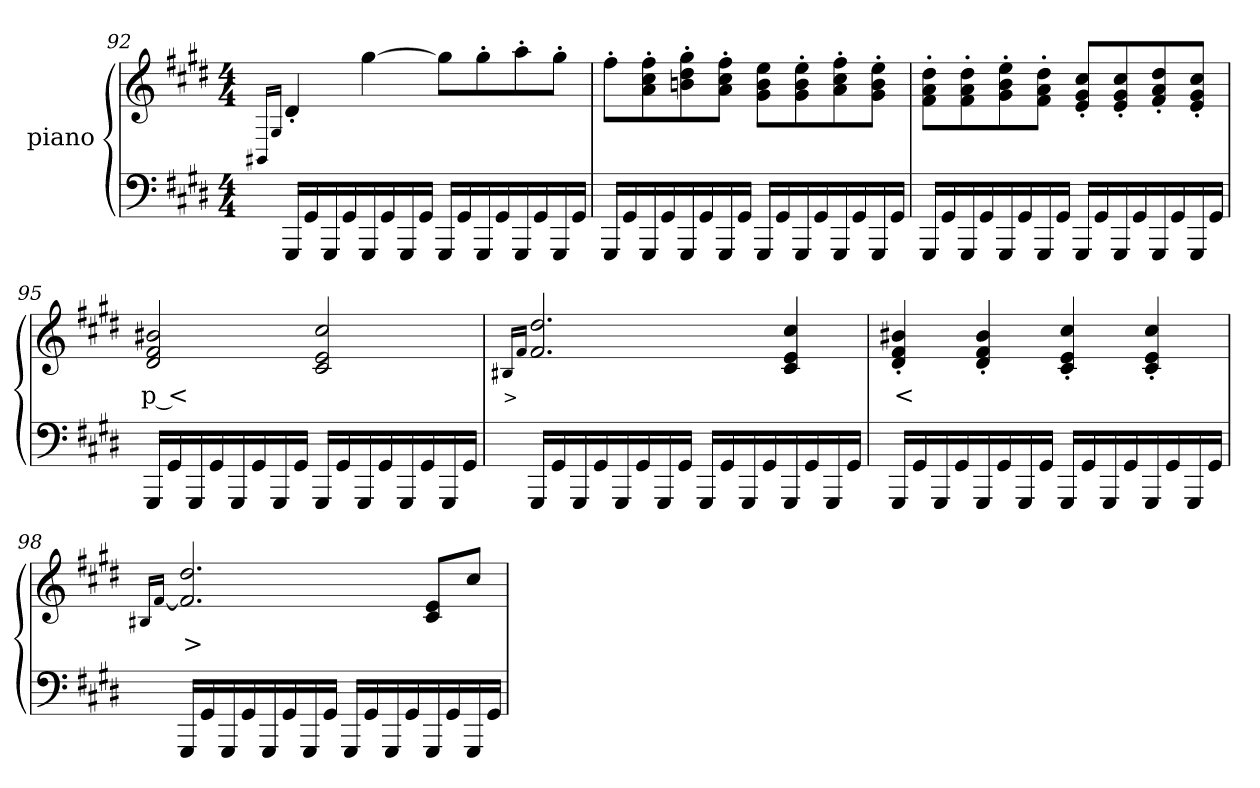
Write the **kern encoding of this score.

**kern	**kern	**text
*part2	*part1	*part1
*staff2	*staff1	*staff1
*	*I"piano	*
*clefF4	*clefG2	*
*k[f#c#g#d#]	*k[f#c#g#d#]	*
*c#:	*c#:	*
*M4/4	*M4/4	*
=92	=92	=92
.	16qBB#XLL	.
.	16qG#JJ	.
16GGG#LL	4d#'>	.
16GG#	.	.
16GGG#	.	.
16GG#	.	.
16GGG#	[4gg#	.
16GG#	.	.
16GGG#	.	.
16GG#JJ	.	.
16GGG#LL	8gg#L]	.
16GG#	.	.
16GGG#	8gg#'>	.
16GG#	.	.
16GGG#	8aa'>	.
16GG#	.	.
16GGG#	8gg#'>J	.
16GG#JJ	.	.
=93	=93	=93
16GGG#LL	8ff#'>L	.
16GG#	.	.
16GGG#	8a'> 8cc#'> 8ff#'>	.
16GG#	.	.
16GGG#	8bn'> 8dd#'> 8gg#'>	.
16GG#	.	.
16GGG#	8a'> 8cc#'> 8ff#'>J	.
16GG#JJ	.	.
16GGG#LL	8g# 8b 8eeL	.
16GG#	.	.
16GGG#	8g#'> 8b'> 8ee'>	.
16GG#	.	.
16GGG#	8a'> 8cc#'> 8ff#'>	.
16GG#	.	.
16GGG#	8g#'> 8b'> 8ee'>J	.
16GG#JJ	.	.
=94	=94	=94
16GGG#LL	8f#'> 8a'> 8dd#'>L	.
16GG#	.	.
16GGG#	8f#'> 8a'> 8dd#'>	.
16GG#	.	.
16GGG#	8g#'> 8b'> 8ee'>	.
16GG#	.	.
16GGG#	8f#'> 8a'> 8dd#'>J	.
16GG#JJ	.	.
16GGG#LL	8e'> 8g#'> 8cc#'>L	.
16GG#	.	.
16GGG#	8e'> 8g#'> 8cc#'>	.
16GG#	.	.
16GGG#	8f#'> 8a'> 8dd#'>	.
16GG#	.	.
16GGG#	8e'> 8g#'> 8cc#'>J	.
16GG#JJ	.	.
=95	=95	=95
16GGG#LL	2d# 2f# 2b#X	p <
16GG#	.	.
16GGG#	.	.
16GG#	.	.
16GGG#	.	.
16GG#	.	.
16GGG#	.	.
16GG#JJ	.	.
16GGG#LL	2c# 2e 2cc#	.
16GG#	.	.
16GGG#	.	.
16GG#	.	.
16GGG#	.	.
16GG#	.	.
16GGG#	.	.
16GG#JJ	.	.
=96	=96	=96
.	16qB#XLL	>
.	16qf#JJ	.
16GGG#LL	2.f# 2.dd#	.
16GG#	.	.
16GGG#	.	.
16GG#	.	.
16GGG#	.	.
16GG#	.	.
16GGG#	.	.
16GG#JJ	.	.
16GGG#LL	.	.
16GG#	.	.
16GGG#	.	.
16GG#	.	.
16GGG#	4c# 4e 4cc#	.
16GG#	.	.
16GGG#	.	.
16GG#JJ	.	.
=97	=97	=97
16GGG#LL	4d#'> 4f#'> 4b#X'>	<
16GG#	.	.
16GGG#	.	.
16GG#	.	.
16GGG#	4d#'> 4f#'> 4b#'>	.
16GG#	.	.
16GGG#	.	.
16GG#JJ	.	.
16GGG#LL	4c#'> 4e'> 4cc#'>	.
16GG#	.	.
16GGG#	.	.
16GG#	.	.
16GGG#	4c#'> 4e'> 4cc#'>	.
16GG#	.	.
16GGG#	.	.
16GG#JJ	.	.
=98	=98	=98
.	16qB#XLL	.
.	[16qf#JJ	.
16GGG#LL	2.f#] 2.dd#	>
16GG#	.	.
16GGG#	.	.
16GG#	.	.
16GGG#	.	.
16GG#	.	.
16GGG#	.	.
16GG#JJ	.	.
16GGG#LL	.	.
16GG#	.	.
16GGG#	.	.
16GG#	.	.
16GGG#	8c# 8eL	.
16GG#	.	.
16GGG#	8cc#J	.
16GG#JJ	.	.
=	=	=
*-	*-	*-
